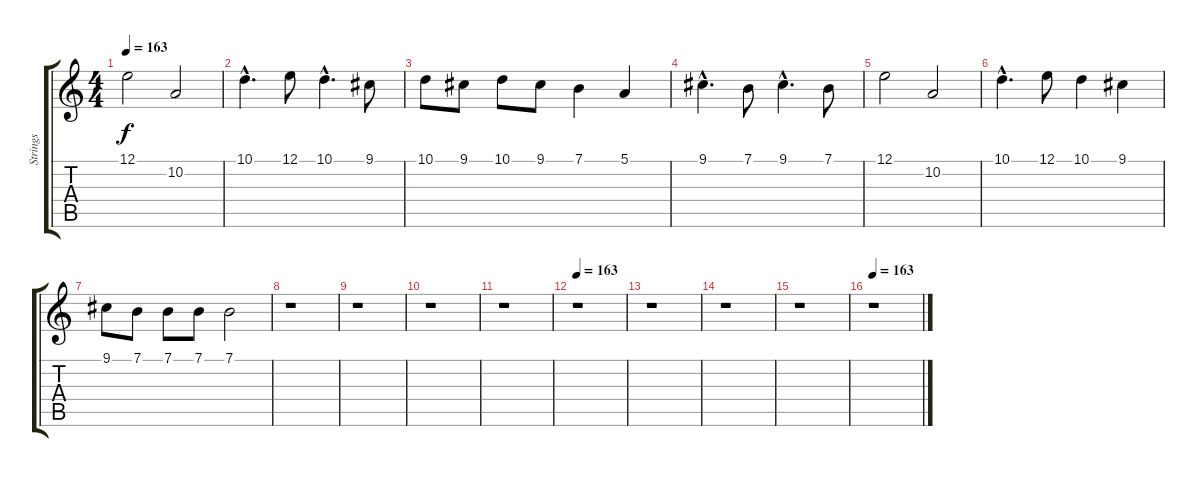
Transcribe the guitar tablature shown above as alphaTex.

\track ("Strings" "Strings") {instrument synthstrings1}
\staff {score tabs}
\tuning (E4 B3 G3 D3 A2 E2) {hide}
\ts (4 4)
\tempo 163
\clef g2
\ks c
12.1.2{dy f} 10.2.2 |
10.1{hac}.4{d} 12.1.8 10.1{hac}.4{d} 9.1.8 |
10.1.8 9.1.8 10.1.8 9.1.8 7.1.4 5.1.4 |
9.1{hac}.4{d} 7.1.8 9.1{hac}.4{d} 7.1.8 |
12.1.2 10.2.2 |
10.1{hac}.4{d} 12.1.8 10.1.4 9.1.4 |
9.1.8 7.1.8 7.1.8 7.1.8 7.1.2 |
r.1 |
r.1 |
r.1 |
r.1 |
\tempo 163
r.1 |
r.1 |
r.1 |
r.1 |
\tempo 163
r.1
